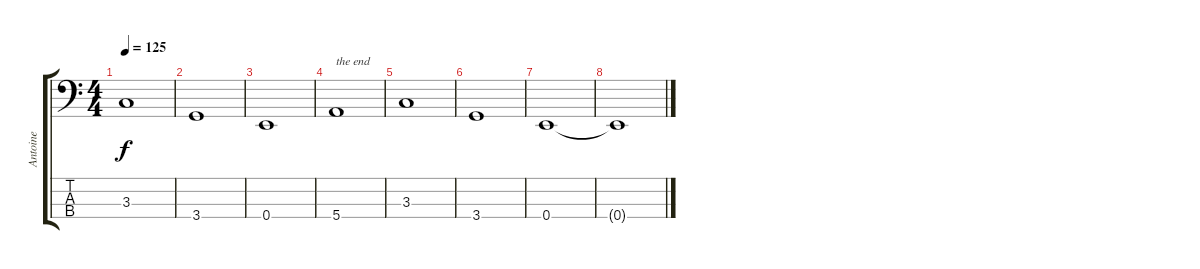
\track ("Antoine" "Antoine") {instrument electricbassfinger}
\staff {score tabs}
\tuning (G2 D2 A1 E1) {hide}
\ts (4 4)
\tempo 125
\clef f4
\ks c
3.3.1{dy f} |
3.4.1 |
0.4.1 |
5.4.1{txt "the end"} |
3.3.1 |
3.4.1 |
0.4.1 |
0.4{t}.1
